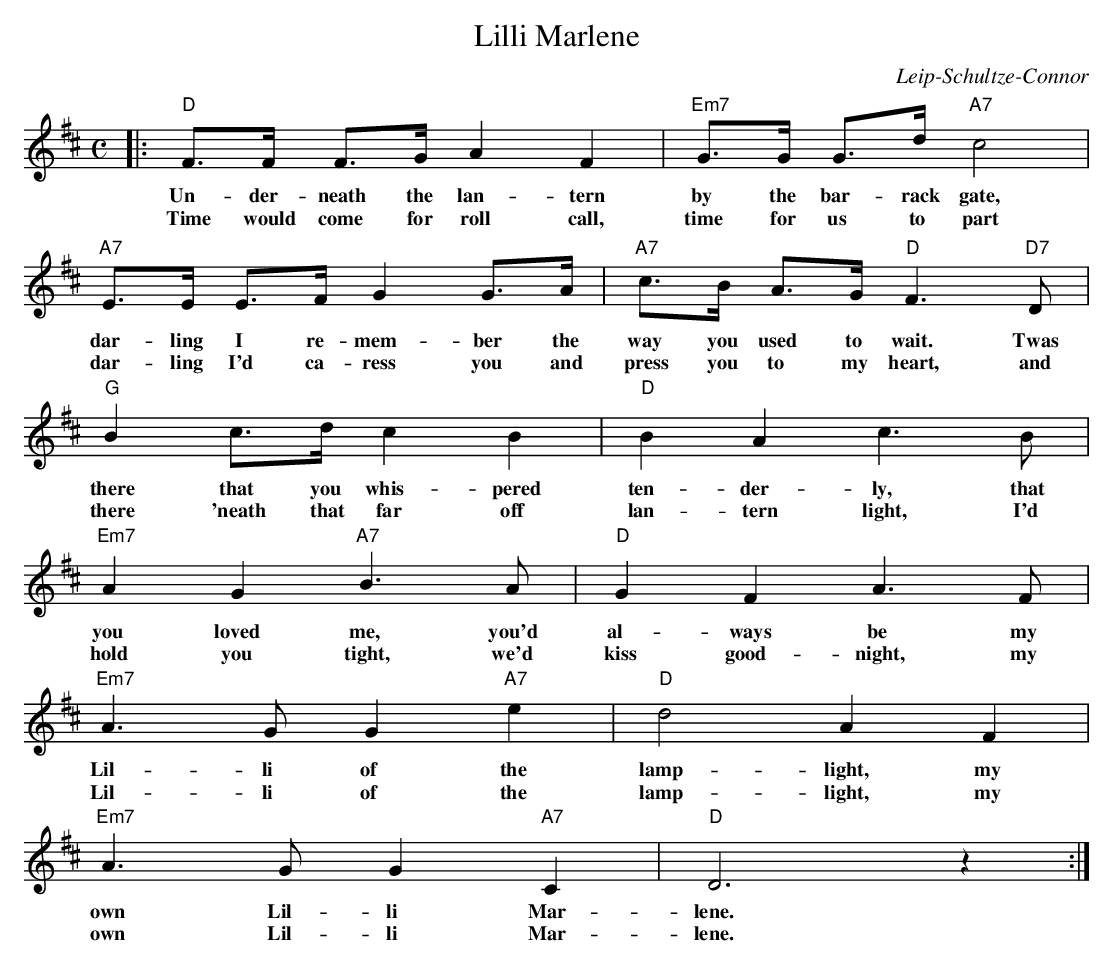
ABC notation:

X:1
T: Lilli Marlene
C: Leip-Schultze-Connor
M: C
L: 1/8
K: D
|: "D"F>F F>G A2 F2 | "Em7"G>G G>d "A7"c4 |
w: Un-der-neath the lan-tern by the bar-rack gate,
w: Time would come for roll call, time for us to part
   "A7"E>E E>F G2 G>A | "A7"c>B A>G "D"F3 "D7"D |
w: dar-ling I re-mem-ber the way you used to wait. Twas
w: dar-ling I'd ca-ress you and press you to my heart, and
   "G"B2 c>d c2 B2 | "D"B2 A2 c3 B |
w: there that you whis-pered ten-der-ly, that
w: there 'neath that far off lan-tern light, I'd
   "Em7"A2 G2 "A7"B3 A | "D"G2 F2 A3 F |
w: you loved me, you'd al-ways be my
w: hold you tight, we'd kiss good-night, my
   "Em7"A3 G G2 "A7"e2 | "D"d4 A2 F2 |
w: Lil-li of the lamp-light, my
w: Lil-li of the lamp-light, my
   "Em7"A3 G G2 "A7"C2 | "D"D6 z2 :|
w: own Lil-li Mar-lene.
w: own Lil-li Mar-lene.
